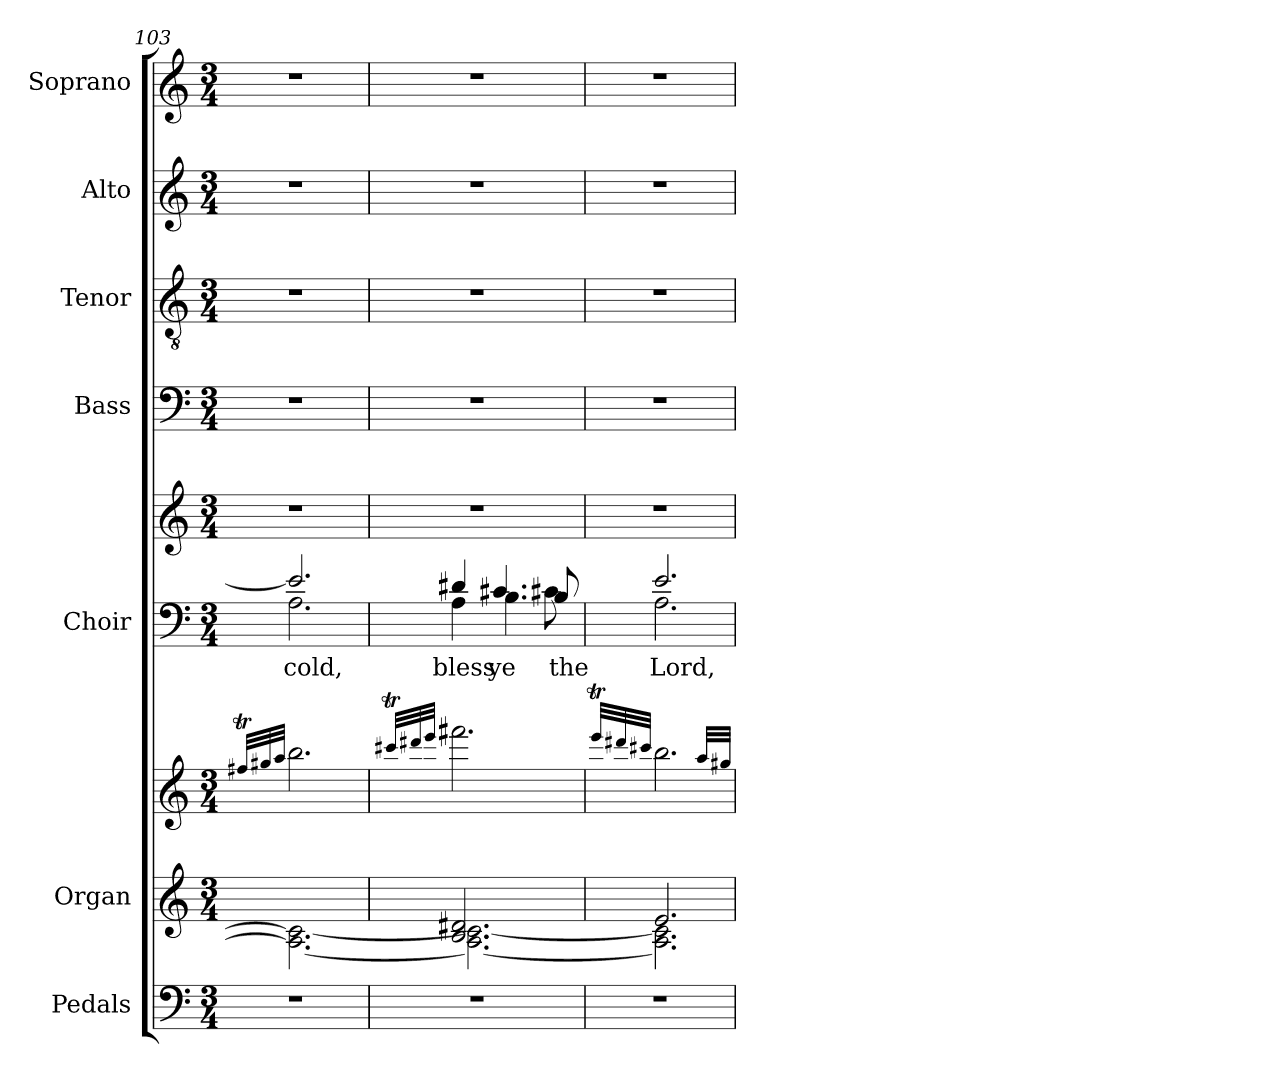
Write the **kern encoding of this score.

**kern	**kern	**kern	**kern	**text	**kern	**kern	**kern	**kern	**kern
*part7	*part6	*part6	*part5	*part5	*part5	*part4	*part3	*part2	*part1
*staff9	*staff8	*staff7	*staff6	*staff6	*staff5	*staff4	*staff3	*staff2	*staff1
*I"Pedals	*I"Organ	*	*I"Choir	*	*	*I"Bass	*I"Tenor	*I"Alto	*I"Soprano
*I'Ped.	*I'Org.	*	*I'Choir	*	*	*I'B.	*I'T.	*I'A.	*I'S.
*clefF4	*clefG2	*clefG2	*clefF4	*	*clefG2	*clefF4	*clefGv2	*clefG2	*clefG2
*	*	*	*	*	*	*	*ITrd7c12	*	*
*k[]	*k[]	*k[]	*k[]	*	*k[]	*k[]	*k[]	*k[]	*k[]
*C:	*C:	*C:	*C:	*	*C:	*C:	*C:	*C:	*C:
*M3/4	*M3/4	*M3/4	*M3/4	*	*M3/4	*M3/4	*M3/4	*M3/4	*M3/4
=103	=103	=103	=103	=103	=103	=103	=103	=103	=103
.	.	32qff#Xti/LLL	.	.	.	.	.	.	.
.	.	32qgg#Xi/	.	.	.	.	.	.	.
.	.	32qaai/JJJ	.	.	.	.	.	.	.
!LO:N:vis=1	!	!	!	!	!	!	!	!	!
*	*^	*	*^	*	*	*	*	*	*
!	!	!	!	!	!	!LO:LY:b:color=#000000	!LO:N:vis=1	!LO:N:vis=1	!LO:N:vis=1	!LO:N:vis=1	!LO:N:vis=1
2.r	2.ryy	2.Ai\_< 2.c#i_<	2.bbi\	2.ei/]	2.Ai\	cold,	2.r	2.r	2.r	2.r	2.r
=104	=104	=104	=104	=104	=104	=104	=104	=104	=104	=104	=104
.	.	.	32qccc#Xti/LLL	.	.	.	.	.	.	.	.
.	.	.	32qddd#Xi/	.	.	.	.	.	.	.	.
.	.	.	32qeeei/JJJ	.	.	.	.	.	.	.	.
!LO:N:vis=1	!	!	!	!	!	!	!	!	!	!	!
!	!	!	!	!	!	!LO:LY:a:color=#000000	!	!	!	!	!
!	!	!	!	!	!	!LO:LY:b:color=#000000	!LO:N:vis=1	!LO:N:vis=1	!LO:N:vis=1	!LO:N:vis=1	!LO:N:vis=1
2.r	2.Bi/ 2.d#Xi	2.Ai\_< 2.c#i_<	2.fff#Xi\	4d#Xi/	4Ai\	bless	2.r	2.r	2.r	2.r	2.r
!	!	!	!	!	!	!LO:LY:a:color=#000000	!	!	!	!	!
!	!	!	!	!	!	!LO:LY:b:color=#000000	!	!	!	!	!
.	.	.	.	4.c#Xi/	4.Bi\	ye	.	.	.	.	.
!	!	!	!	!	!	!LO:LY:a:color=#000000	!	!	!	!	!
!	!	!	!	!	!	!LO:LY:b:color=#000000	!	!	!	!	!
.	.	.	.	8Bi/	8c#Xi\	the	.	.	.	.	.
=105	=105	=105	=105	=105	=105	=105	=105	=105	=105	=105	=105
.	.	.	32qeeeti/LLL	.	.	.	.	.	.	.	.
.	.	.	32qddd#Xi/	.	.	.	.	.	.	.	.
.	.	.	32qccc#Xi/JJJ	.	.	.	.	.	.	.	.
!LO:N:vis=1	!	!	!	!	!	!	!	!	!	!	!
!	!	!	!	!	!	!LO:LY:a:color=#000000	!	!	!	!	!
!	!	!	!	!	!	!LO:LY:b:color=#000000	!LO:N:vis=1	!LO:N:vis=1	!LO:N:vis=1	!LO:N:vis=1	!LO:N:vis=1
2.r	2.ei/	2.Ai\] 2.c#i]	2.bbi\	2.ei/	2.Ai\	Lord,	2.r	2.r	2.r	2.r	2.r
*	*v	*v	*	*v	*v	*	*	*	*	*	*
.	.	32qaai/LLL	.	.	.	.	.	.	.
.	.	32qgg#Xi/JJJ	.	.	.	.	.	.	.
=	=	=	=	=	=	=	=	=	=
*-	*-	*-	*-	*-	*-	*-	*-	*-	*-
